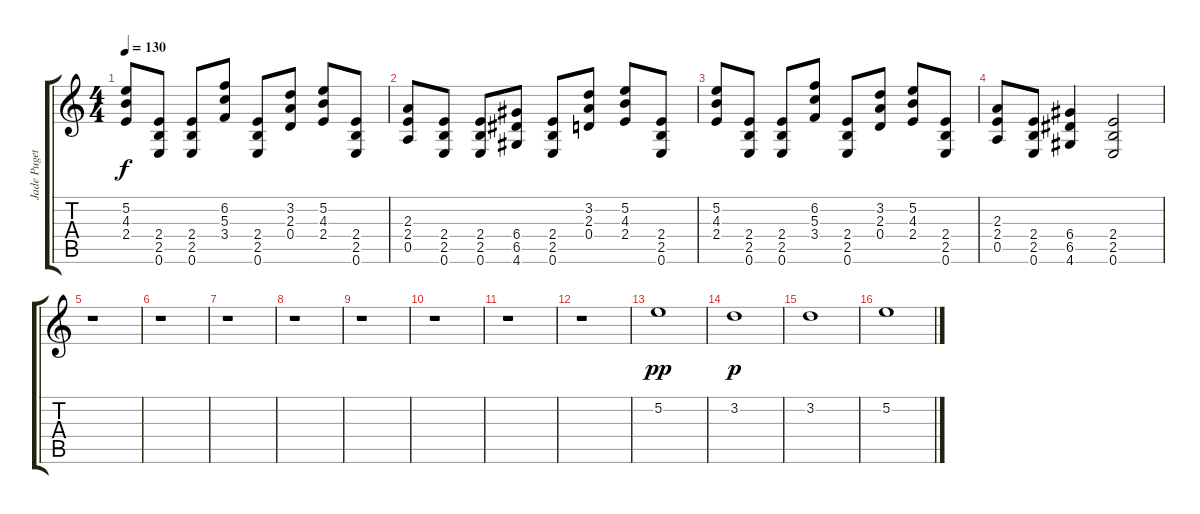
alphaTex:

\track ("Jade Puget" "Jade Puget") {instrument distortionguitar}
\staff {score tabs}
\tuning (E4 B3 G3 D3 A2 E2) {hide}
\ts (4 4)
\tempo 130
\clef g2
\ks c
(5.2 4.3 2.4).8{dy f} (2.4 2.5 0.6).8 (2.4 2.5 0.6).8 (6.2 5.3 3.4).8 (2.4 2.5 0.6).8 (3.2 2.3 0.4).8 (5.2 4.3 2.4).8 (2.4 2.5 0.6).8 |
(2.3 2.4 0.5).8 (2.4 2.5 0.6).8 (2.4 2.5 0.6).8 (6.4 6.5 4.6).8 (2.4 2.5 0.6).8 (3.2 2.3 0.4).8 (5.2 4.3 2.4).8 (2.4 2.5 0.6).8 |
(5.2 4.3 2.4).8 (2.4 2.5 0.6).8 (2.4 2.5 0.6).8 (6.2 5.3 3.4).8 (2.4 2.5 0.6).8 (3.2 2.3 0.4).8 (5.2 4.3 2.4).8 (2.4 2.5 0.6).8 |
(2.3 2.4 0.5).8 (2.4 2.5 0.6).8 (6.4 6.5 4.6).4 (2.4 2.5 0.6).2 |
r.1 |
r.1 |
r.1 |
r.1 |
r.1 |
r.1 |
r.1 |
r.1 |
5.2.1{dy pp} |
3.2.1{dy p} |
3.2.1 |
5.2.1
